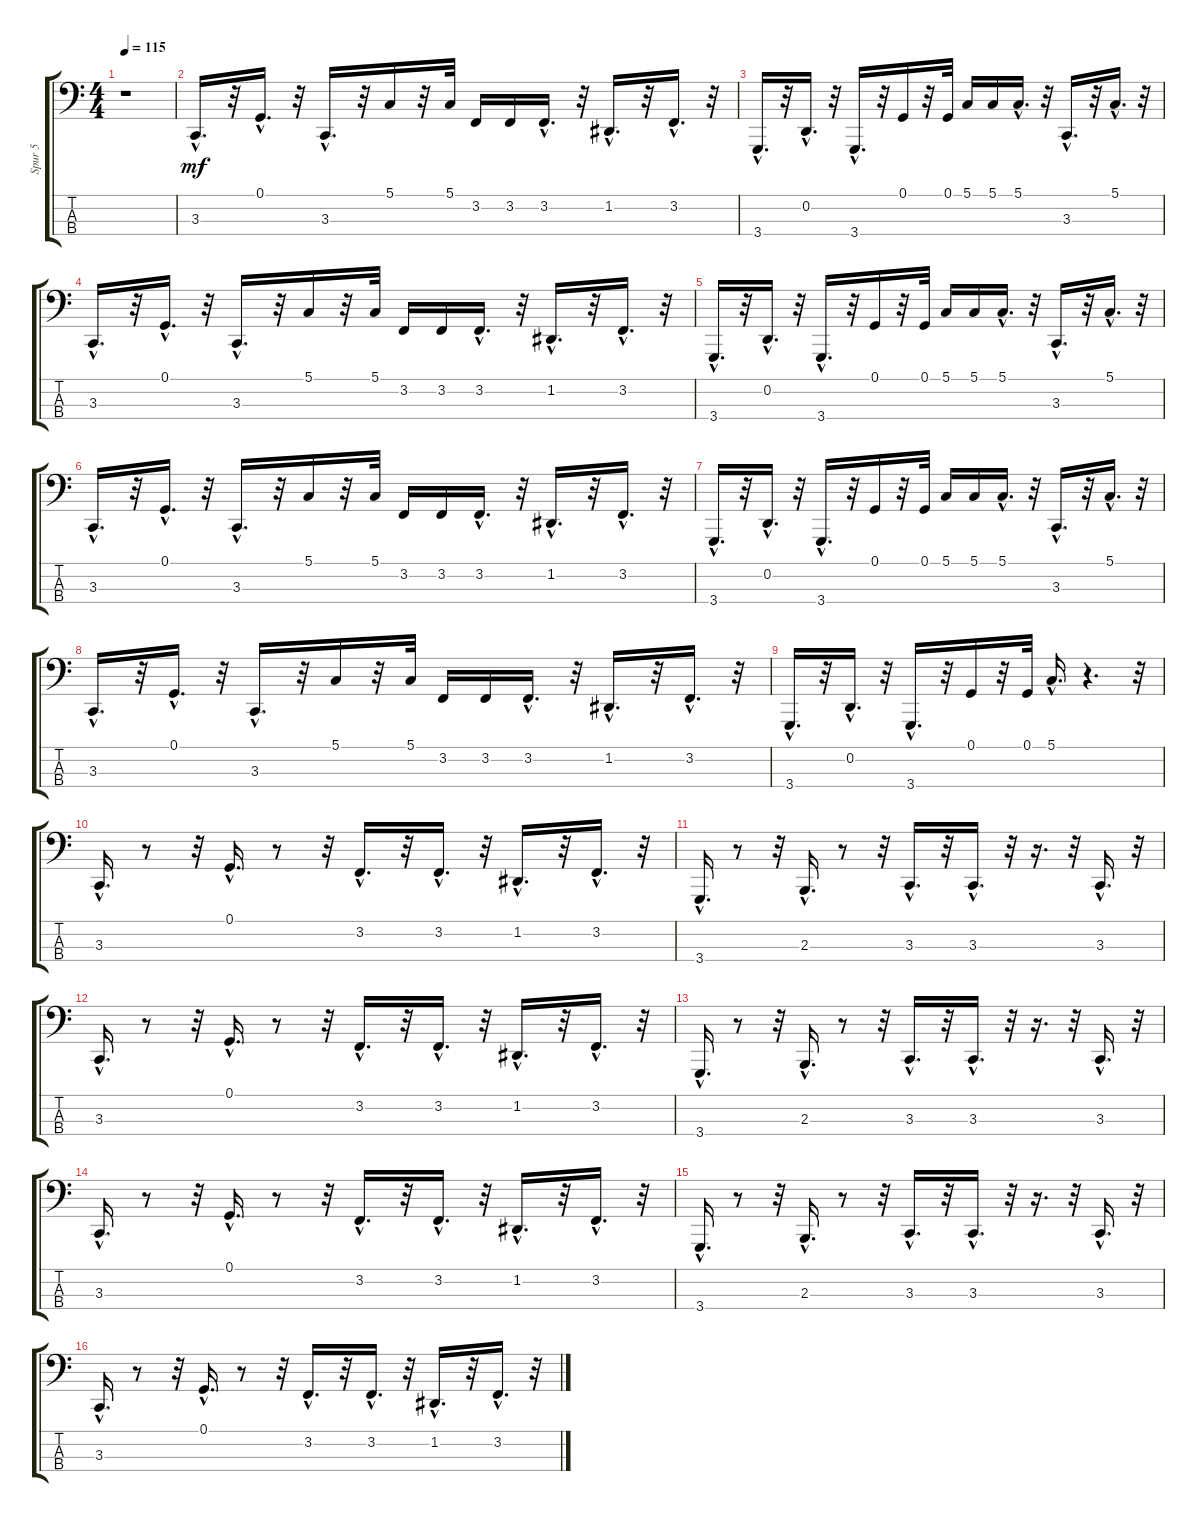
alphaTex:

\track ("Spur 5" "Spur 5") {instrument acousticgrandpiano}
\staff {score tabs}
\tuning (G2 D2 A1 E1) {hide}
\ts (4 4)
\tempo 115
\clef f4
\ks c
r.1{dy mf instrument acousticgrandpiano} |
3.3{hac}.16{d instrument electricbassfinger} r.32 0.1{hac}.16{d} r.32 3.3{hac}.16{d} r.32 5.1.16 r.32 5.1.32 3.2.16 3.2.16 3.2{hac}.16{d} r.32 1.2{hac}.16{d} r.32 3.2{hac}.16{d} r.32 |
3.4{hac}.16{d} r.32 0.2{hac}.16{d} r.32 3.4{hac}.16{d} r.32 0.1.16 r.32 0.1.32 5.1.16 5.1.16 5.1{hac}.16{d} r.32 3.3{hac}.16{d} r.32 5.1{hac}.16{d} r.32 |
3.3{hac}.16{d} r.32 0.1{hac}.16{d} r.32 3.3{hac}.16{d} r.32 5.1.16 r.32 5.1.32 3.2.16 3.2.16 3.2{hac}.16{d} r.32 1.2{hac}.16{d} r.32 3.2{hac}.16{d} r.32 |
3.4{hac}.16{d} r.32 0.2{hac}.16{d} r.32 3.4{hac}.16{d} r.32 0.1.16 r.32 0.1.32 5.1.16 5.1.16 5.1{hac}.16{d} r.32 3.3{hac}.16{d} r.32 5.1{hac}.16{d} r.32 |
3.3{hac}.16{d} r.32 0.1{hac}.16{d} r.32 3.3{hac}.16{d} r.32 5.1.16 r.32 5.1.32 3.2.16 3.2.16 3.2{hac}.16{d} r.32 1.2{hac}.16{d} r.32 3.2{hac}.16{d} r.32 |
3.4{hac}.16{d} r.32 0.2{hac}.16{d} r.32 3.4{hac}.16{d} r.32 0.1.16 r.32 0.1.32 5.1.16 5.1.16 5.1{hac}.16{d} r.32 3.3{hac}.16{d} r.32 5.1{hac}.16{d} r.32 |
3.3{hac}.16{d} r.32 0.1{hac}.16{d} r.32 3.3{hac}.16{d} r.32 5.1.16 r.32 5.1.32 3.2.16 3.2.16 3.2{hac}.16{d} r.32 1.2{hac}.16{d} r.32 3.2{hac}.16{d} r.32 |
3.4{hac}.16{d} r.32 0.2{hac}.16{d} r.32 3.4{hac}.16{d} r.32 0.1.16 r.32 0.1.32 5.1{hac}.16{d} r.4{d} r.32 |
3.3{hac}.16{d} r.8 r.32 0.1{hac}.16{d} r.8 r.32 3.2{hac}.16{d} r.32 3.2{hac}.16{d} r.32 1.2{hac}.16{d} r.32 3.2{hac}.16{d} r.32 |
3.4{hac}.16{d} r.8 r.32 2.3{hac}.16{d} r.8 r.32 3.3{hac}.16{d} r.32 3.3{hac}.16{d} r.32 r.16{d} r.32 3.3{hac}.16{d} r.32 |
3.3{hac}.16{d} r.8 r.32 0.1{hac}.16{d} r.8 r.32 3.2{hac}.16{d} r.32 3.2{hac}.16{d} r.32 1.2{hac}.16{d} r.32 3.2{hac}.16{d} r.32 |
3.4{hac}.16{d} r.8 r.32 2.3{hac}.16{d} r.8 r.32 3.3{hac}.16{d} r.32 3.3{hac}.16{d} r.32 r.16{d} r.32 3.3{hac}.16{d} r.32 |
3.3{hac}.16{d} r.8 r.32 0.1{hac}.16{d} r.8 r.32 3.2{hac}.16{d} r.32 3.2{hac}.16{d} r.32 1.2{hac}.16{d} r.32 3.2{hac}.16{d} r.32 |
3.4{hac}.16{d} r.8 r.32 2.3{hac}.16{d} r.8 r.32 3.3{hac}.16{d} r.32 3.3{hac}.16{d} r.32 r.16{d} r.32 3.3{hac}.16{d} r.32 |
3.3{hac}.16{d} r.8 r.32 0.1{hac}.16{d} r.8 r.32 3.2{hac}.16{d} r.32 3.2{hac}.16{d} r.32 1.2{hac}.16{d} r.32 3.2{hac}.16{d} r.32
